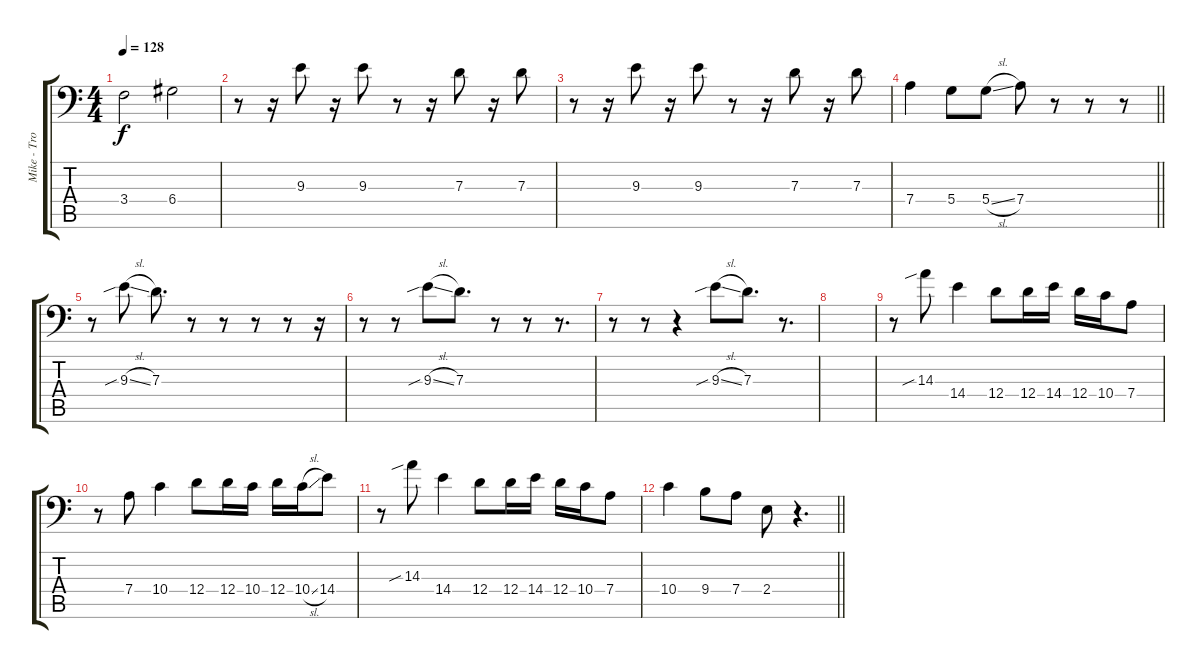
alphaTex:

\track ("Mike - Trombone" "Mike - Tro") {instrument trombone}
\staff {score tabs}
\tuning (E4 B3 G3 D3 A2 A1) {hide}
\ts (4 4)
\tempo 128
\clef f4
\ks c
3.4.2{dy f} 6.4.2 |
r.8 r.16 9.3.8 r.16 9.3.8 r.8 r.16 7.3.8 r.16 7.3.8 |
r.8 r.16 9.3.8 r.16 9.3.8 r.8 r.16 7.3.8 r.16 7.3.8 |
\barLineRight lightlight
7.4.4 5.4.8 5.4{sl}.8 7.4.8 r.8 r.8 r.8 |
r.8 9.3{sib sl}.8 7.3.8{d} r.8 r.8 r.8 r.8 r.16 |
r.8 r.8 9.3{sib sl}.8 7.3.8{d} r.8 r.8 r.8{d} |
r.8 r.8 r.4 9.3{sib sl}.8 7.3.8{d} r.8{d} |
|
r.8 14.3{sib}.8 14.4.4 12.4.8 12.4.16 14.4.16 12.4.16 10.4.16 7.4.8 |
r.8 7.4.8 10.4.4 12.4.8 12.4.16 10.4.16 12.4.16 10.4{sl}.16 14.4.8 |
r.8 14.3{sib}.8 14.4.4 12.4.8 12.4.16 14.4.16 12.4.16 10.4.16 7.4.8 |
\barLineRight lightlight
10.4.4 9.4.8 7.4.8 2.4.8 r.4{d}
